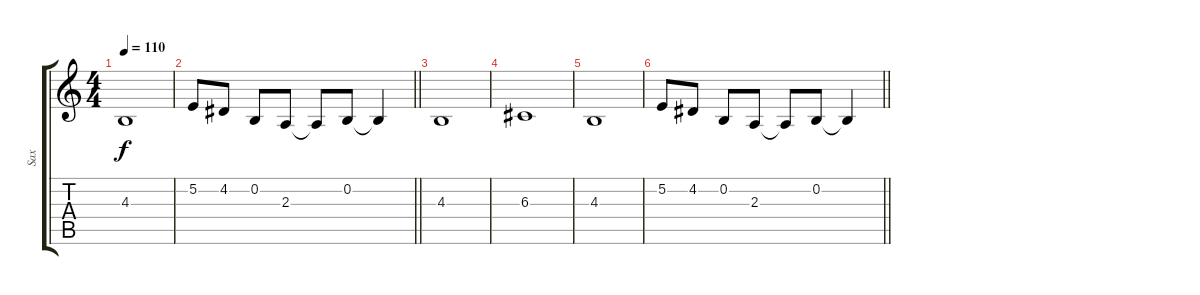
\track ("Sax" "Sax") {instrument baritonesax}
\staff {score tabs}
\tuning (E4 B3 G3 D3 A2 E2) {hide}
\ts (4 4)
\tempo 110
\clef g2
\ks c
4.3.1{dy f} |
\barLineRight lightlight
5.2.8 4.2.8 0.2.8 2.3.8 2.3{t}.8 0.2.8 0.2{t}.4 |
4.3.1 |
6.3.1 |
4.3.1 |
\barLineRight lightlight
5.2.8 4.2.8 0.2.8 2.3.8 2.3{t}.8 0.2.8 0.2{t}.4
